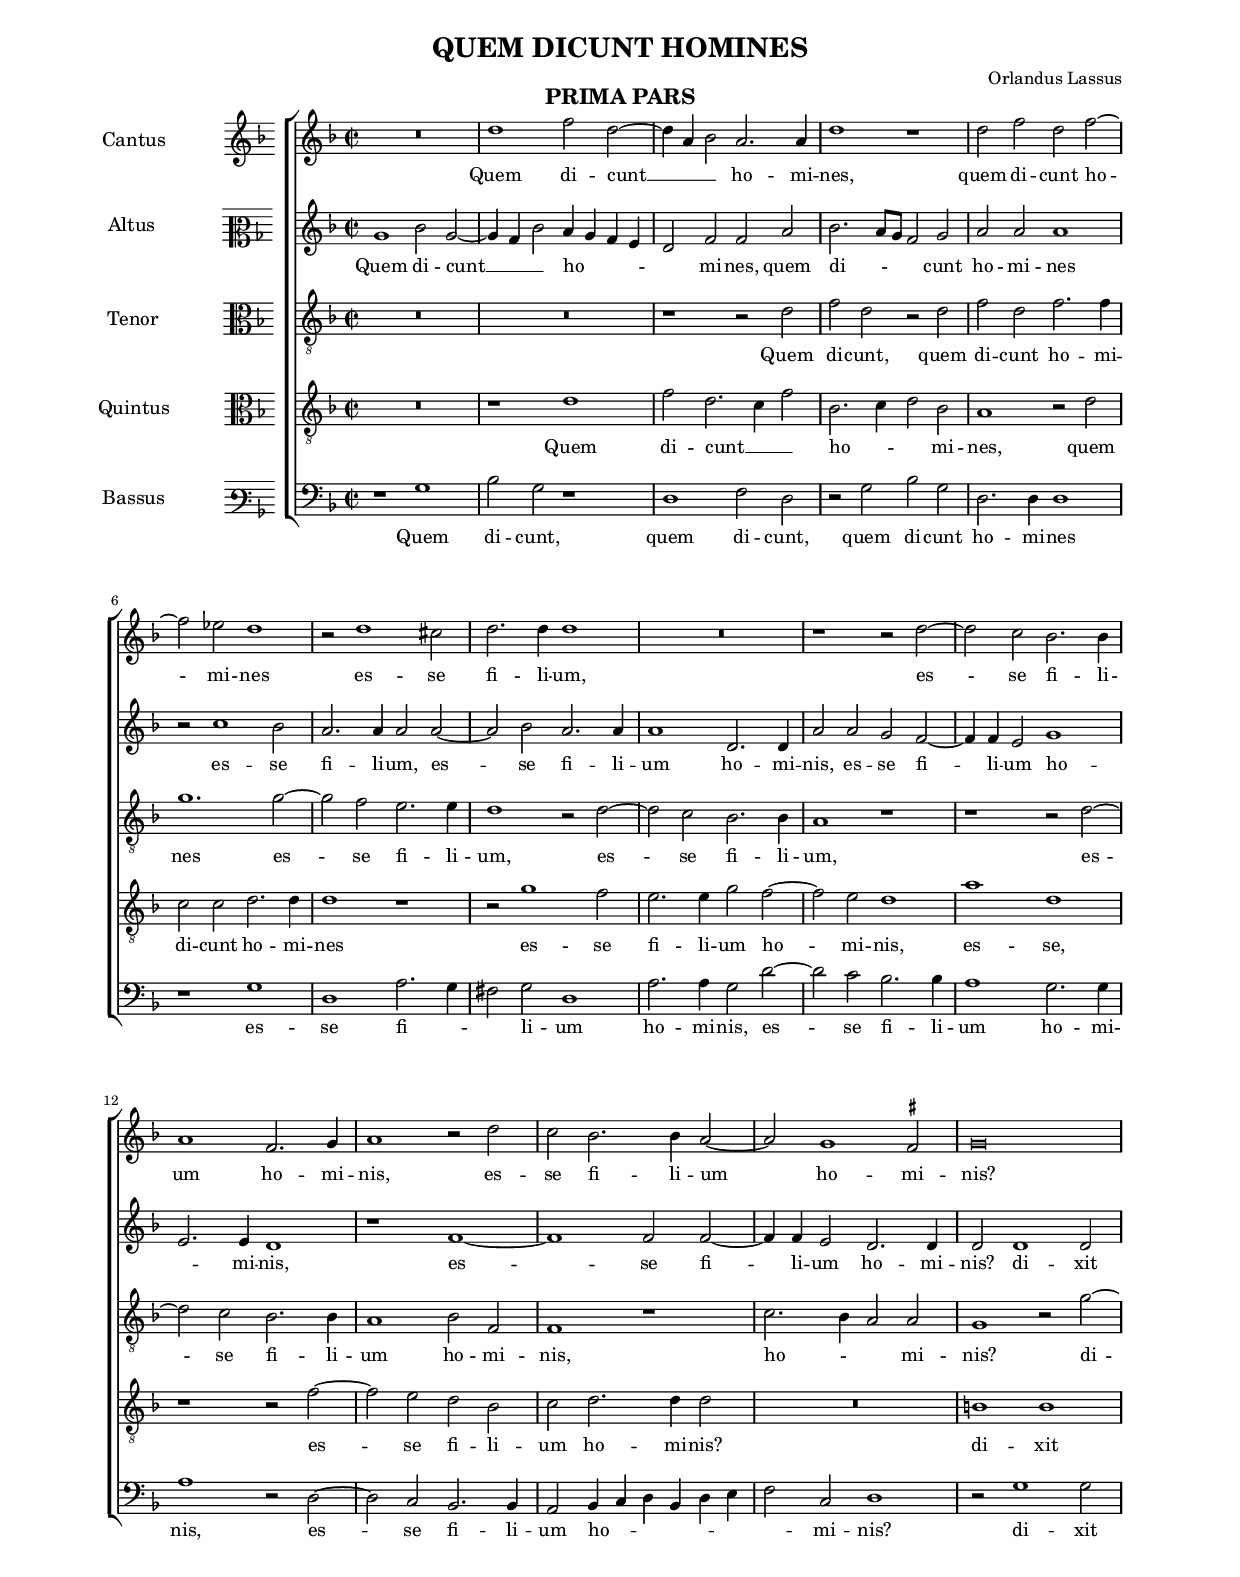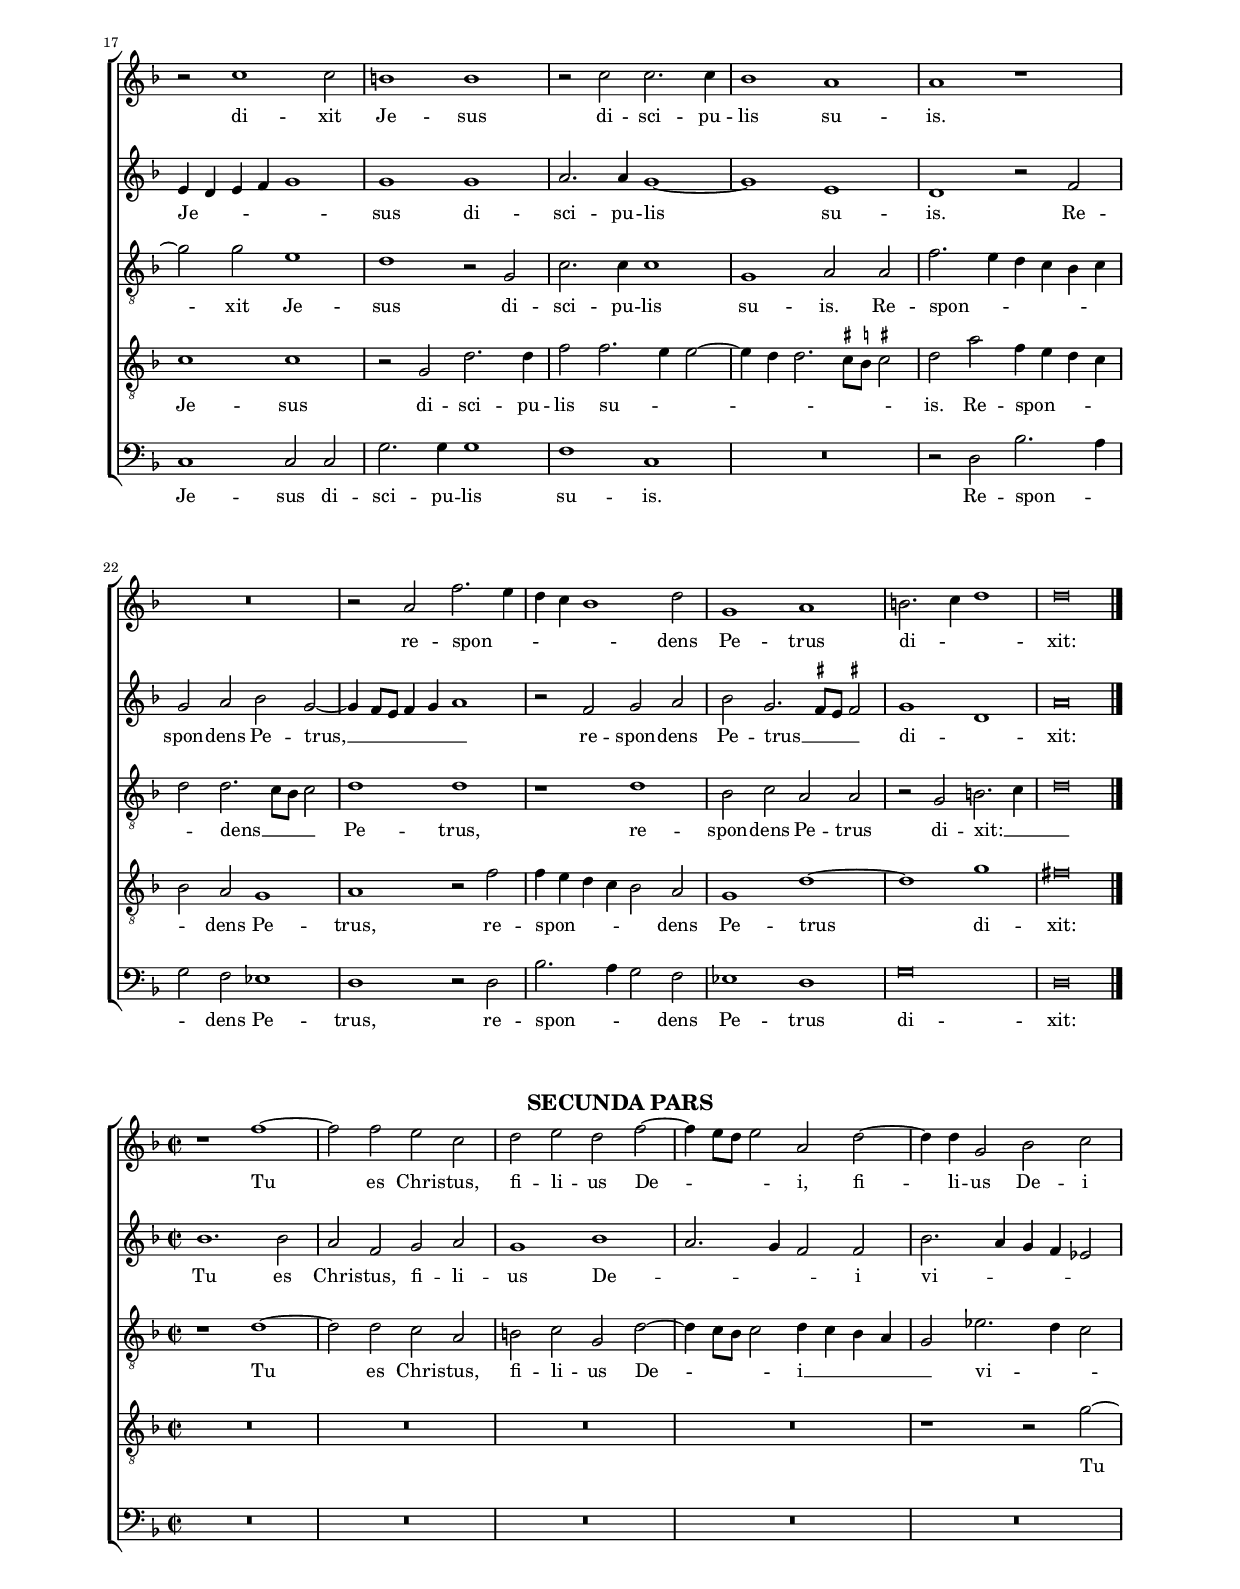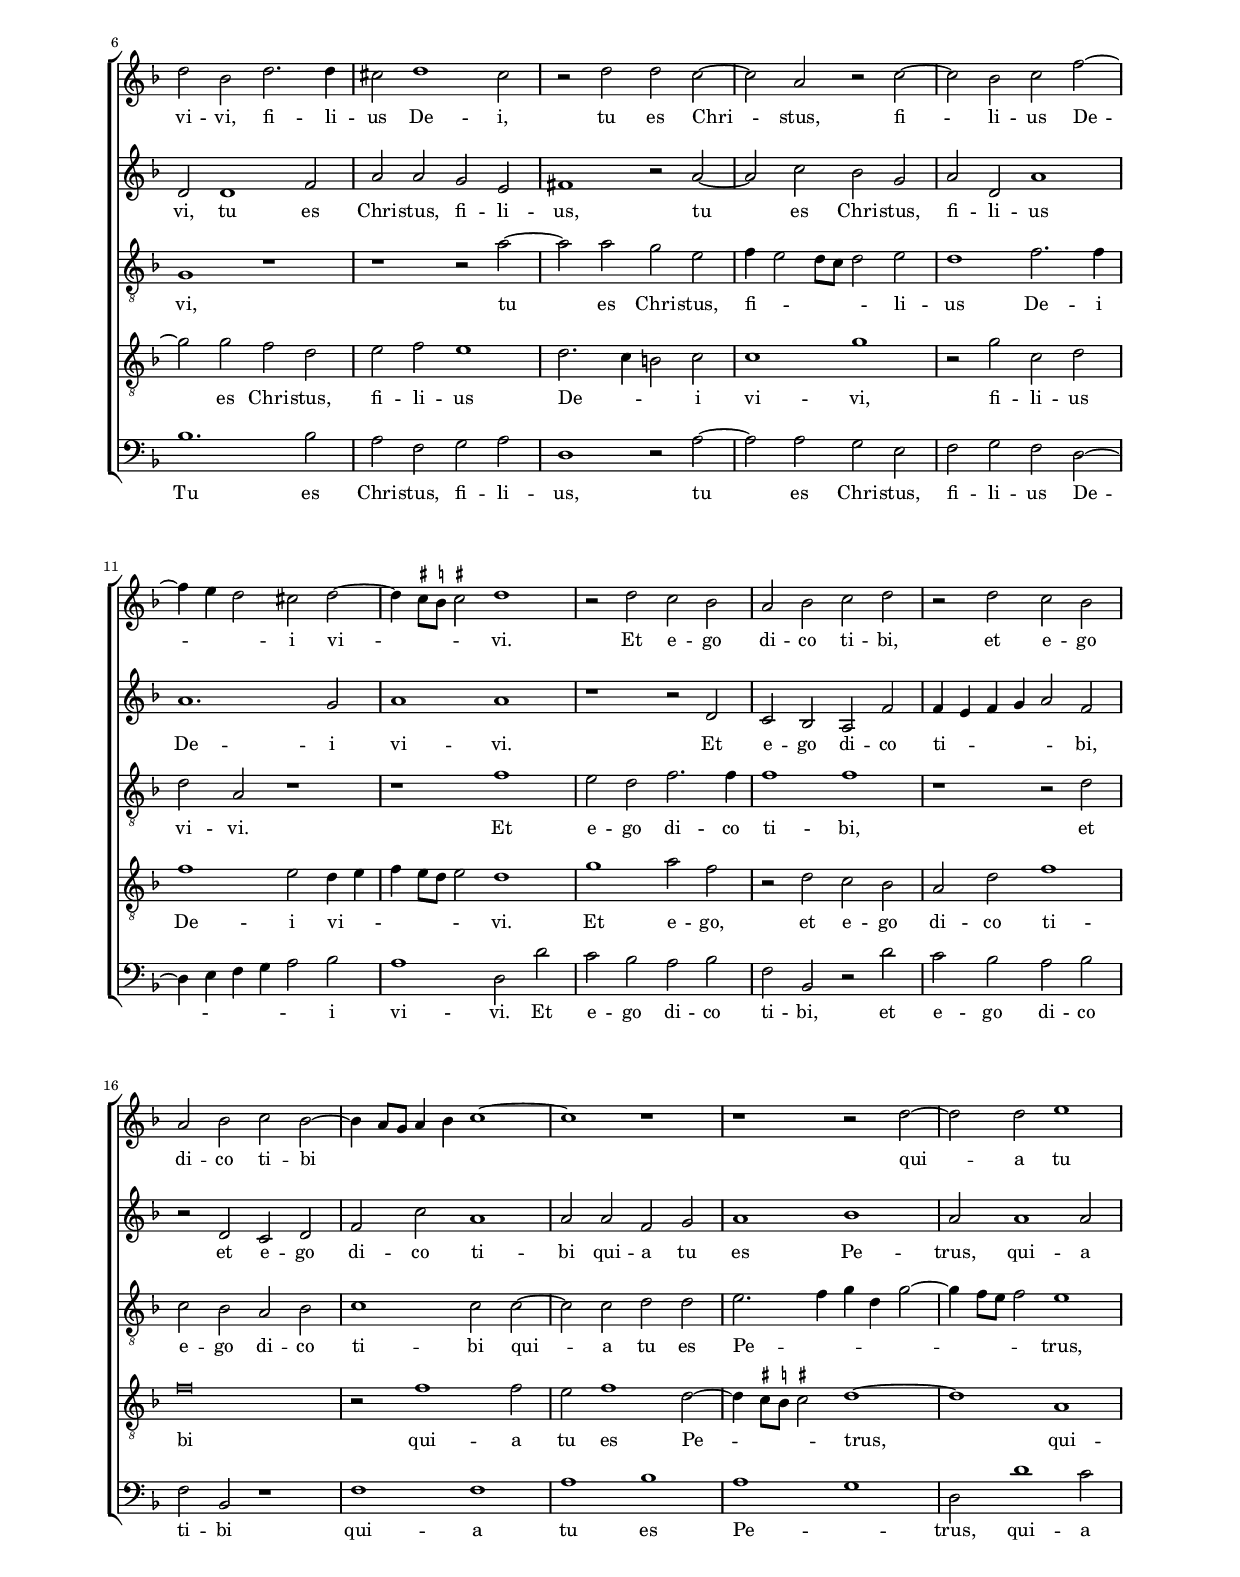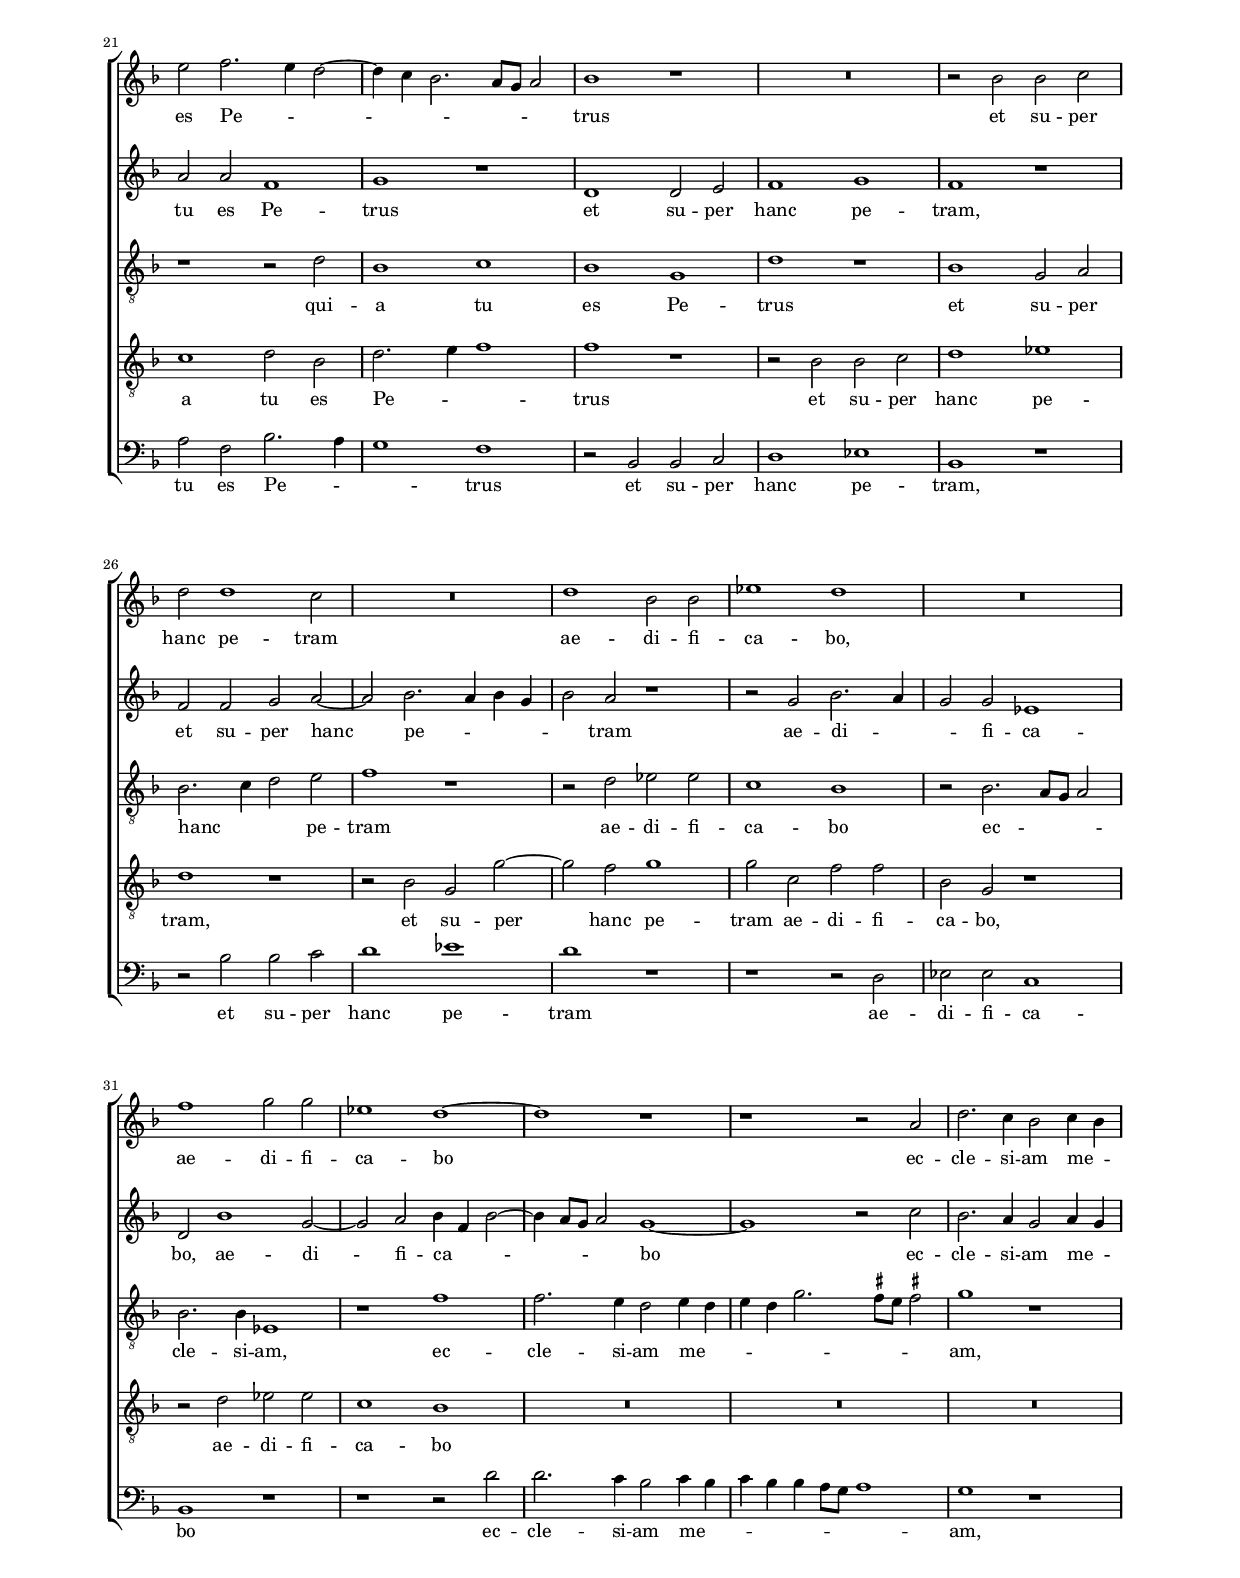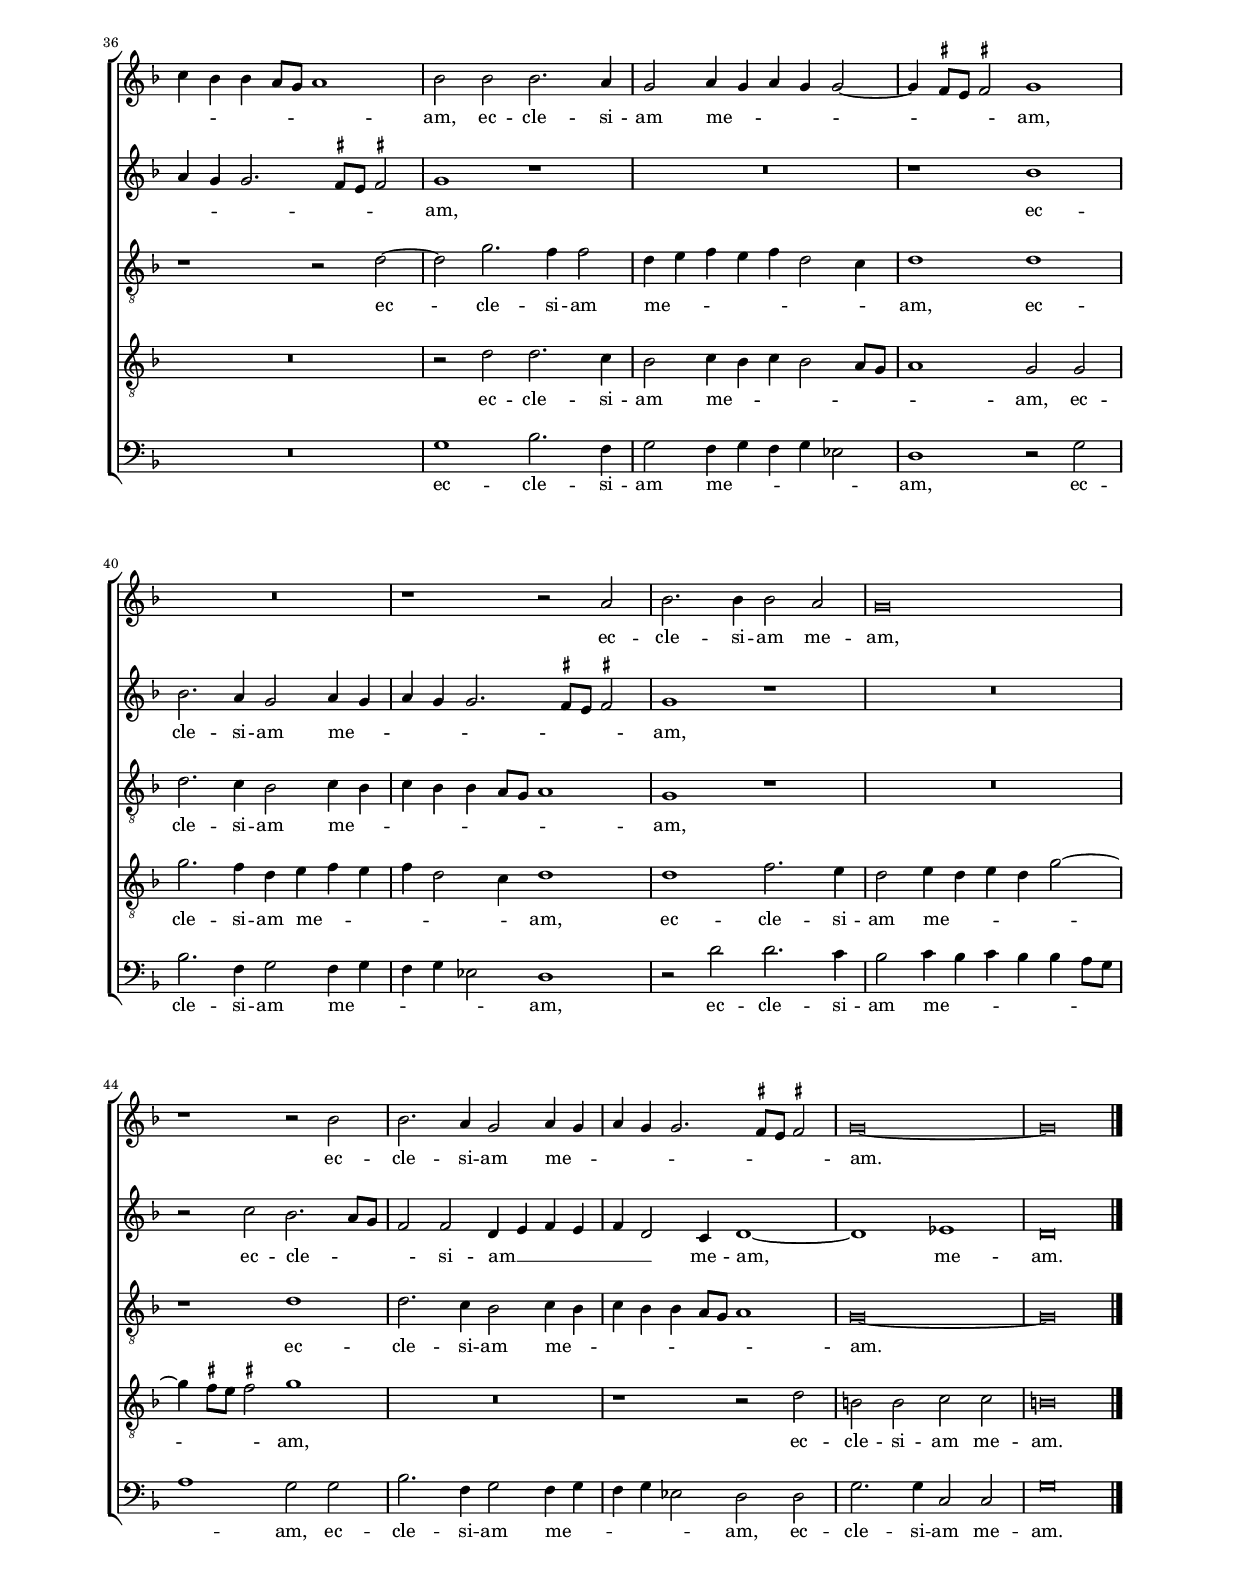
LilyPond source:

\header
{
  title="QUEM DICUNT HOMINES"
  composer="Orlandus Lassus"
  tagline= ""
}

\version "2.14.0"
\include "deutsch.ly"
#(set-global-staff-size 15)
#(ly:set-option 'point-and-click #f)

	
global = {
	\key f \major
	\time 2/2 \set Score.measureLength = #(ly:make-moment 2 1)
	\skip 1*54 \bar "|."
	}

	ficta = { \once \set suggestAccidentals = ##t }
	
	forget = #(define-music-function (parser location music) (ly:music?) #{
		#(set-accidental-style 'forget)
		$music
		#(set-accidental-style 'default)
		#})


\paper
	{
	top-margin = 2 \cm
	bottom-margin = 2 \cm
	left-margin = 2 \cm
	line-width = 17 \cm
	ragged-bottom = ##f
	ragged-last-bottom = ##f
	print-page-number = ##f
	system-system-spacing = #'((basic-distance . 18) (minimum-distance . 14) (padding . 8) (strechability . 50))
	scoreTitleMarkup = \markup { \fill-line  { \null \fontsize #2 \bold \fromproperty #'header:piece \fromproperty #'header:opus } }
	systems-per-page = 3
%	min-systems-per-page = 3
	}


incipitcantus = \markup { \score {
	{
	\set Staff.instrumentName = \markup { \fontsize #1 "Cantus" }
	\key f \major
	\clef violin
	s4 \bar ""
	}
	\layout  {
	raggedright = ##t
	line-width = 3\cm
	\context { \Staff \remove Time_signature_engraver }
	}} \hspace #1 }
	
      
incipitaltus = \markup { \score {
	{
	\set Staff.instrumentName = \markup { \fontsize #1 "Altus" }
	\key f \major
	\clef mezzosoprano
	s4 \bar ""
	}
	\layout  {
	raggedright = ##t
	line-width = 3\cm
	\context { \Staff \remove Time_signature_engraver }
	}} \hspace #1 }


incipittenor = \markup { \score {
	{
	\set Staff.instrumentName = \markup { \fontsize #1 "Tenor" }
	\key f \major
	\clef alto
	s4 \bar ""
	}
	\layout  {
	raggedright = ##t
	line-width = 3\cm
	\context { \Staff \remove Time_signature_engraver }
	}} \hspace #1 }
      
      
incipitquintus = \markup { \score {
	{
	\set Staff.instrumentName = \markup { \fontsize #1 "Quintus" }
	\key f \major
	\clef alto
	s4 \bar ""
	}
	\layout  {
	raggedright = ##t
	line-width = 3\cm
	\context { \Staff \remove Time_signature_engraver }
	}} \hspace #1 }
      
      
incipitbassus = \markup { \score {
	{
	\set Staff.instrumentName = \markup { \fontsize #1 "Bassus" }
	\key f \major
	\clef varbaritone
	s4 \bar ""
	}
	\layout  {
	raggedright = ##t
	line-width = 3\cm
	\context { \Staff \remove Time_signature_engraver }
	}} \hspace #1 }


cantus =  \relative c''
	{
	R\breve
	d1 f2 d~
	d4( a b2) a2. a4
	d1 r
%5
	d2 f d f~ |
	f2 es d1
	r2 d1 cis2
	d2. d4 d1
	R\breve
%10
	r1 r2 d~ |
	d2 c b2. b4
	a1 f2. g4
	a1 r2 d
	c2 b2. b4 a2~
%15
	a2 g1 \ficta fis2 |
	g\breve
	r2 c1 c2
	h1 h
	r2 c c2. c4
%20
	b1 a |
	a1 r
	R\breve
	r2 a f'2.( e4
	d4 c b1) d2
%25
	g,1 a
	h2.( c4 d1)
	d\breve
	}
	
altus =  \relative c'
        {
	g'1 b2 g~
	g4( f b2) a4( g f e
	d2) f f a
	b2.( a8 g f2) g
%5
	a2 a a1 |
	r2 c1 b2
	a2. a4 a2 a~
	a2 b a2. a4
	a1 d,2. d4
%10
	a'2 a g f~ |
	f4 f e2 g1(
	e2.) e4 d1
	r1 f~
	f1 f2 f~
%15
	f4 f e2 d2. d4 |
	d2 d1 d2
	e4( d e f g1)
	g1 g
	a2. a4 g1~
%20
	g1 e1
	d1 r2 f |
	g2 a b2 g2~
	g4( f8 e f4 g a1)
	r2 f g a
%25
	b2 \slurDown g2.( \ficta fis8 e \ficta fis!2)
	g1( d1)
	a'\breve
	}
	


tenor =  \relative c'
	{
	R\breve
	R\breve
	r1 r2 d
	f2 d r d
%5
	f2 d f2. f4 |
	g1. g2~
	g2 f e2. e4
	d1 r2 d~
	d2 c b2. b4
%10
	a1 r |
	r1 r2 d~
	d2 c b2. b4
	a1 b2 f
	f1 r
%15
	c'2.( b4 a2) a |
	g1 r2 g'~
	g2 g e1
	d1 r2 g,
	c2. c4 c1
%20
	g1 a2 a |
	f'2.( e4 d c b c
	d2) d2.( c8 b c2)
	d1 d
	r1 d
%25
	b2 c a a |
	r2 g h2.( c4
	d\breve)
	}

	
quintus  =  \relative c'
	{
	R\breve
	r1 d
	f2 d2.( c4 f2)
	b,2.( c4 d2) b
%5
	a1 r2 d |
	c2 c d2. d4
	d1 r
	r2 g1 f2
	e2. e4 g2 f~
%10
	f2 e d1 |
	a'1 d,
	r1 r2 f~
	f2 e d b
	c2 d2. d4 d2
%15
	R\breve |
	h1 h
	c1 c
	r2 g d'2. d4
	f2 \slurDown f2.( e4 e2~
%20
	e4 d d2. \ficta cis8 \ficta h \ficta cis!2) |
	d2 a' f4( e d c
	b2) a g1
	a1 r2 f'
	f4( e d c b2) a
%25
	g1 d'~ |
	d1 g
	fis\breve
	}


bassus  =  \relative c
	{
	r1 g'
	b2 g r1
	d1 f2 d
	r2 g b g
%5
	d2. d4 d1 |
	r1 g
	d1 a'2.( g4
	fis2) g d1
	a'2. a4 g2 d'~
%10
	d2 c b2. b4 |
	a1 g2. g4
	a1 r2 d,~
	d2 c b2. b4
	a2 b4( c d b d e
%15
	f2) c d1 |
	r2 g1 g2
	c,1 c2 c
	g'2. g4 g1
	f1 c
%20
	R\breve |
	r2 d b'2.( a4
	g2) f es1
	d1 r2 d
	b'2.( a4 g2) f
%25
	es1 d |
	g\breve
	d\breve
	}
	
lyricscantus = \lyricmode {
	Quem di -- cunt __ ho -- mi -- nes,
	quem di -- cunt ho -- mi -- nes
	es -- se fi -- li -- um,
	es -- se fi -- li -- um ho -- mi -- nis,
	es -- se fi -- li -- um ho -- mi -- nis?
	di -- xit Je -- sus di -- sci -- pu -- lis su -- is.
	re -- spon -- dens Pe -- trus di -- xit:
	}
	
	
lyricsaltus = \lyricmode {
	Quem di -- cunt __ ho -- mi -- nes,
	quem di -- cunt ho -- mi -- nes
	es -- se fi -- li -- um,
	es -- se fi -- li -- um ho -- mi -- nis,
	es -- se fi -- li -- um ho -- mi -- nis,
	es -- se fi -- li -- um ho -- mi -- nis?
	di -- xit Je -- sus di -- sci -- pu -- lis su -- is.
	Re -- spon -- dens Pe -- trus, __
	re -- spon -- dens Pe -- trus __ di -- xit:
	}
	

lyricstenor = \lyricmode {
	Quem di -- cunt,
	quem di -- cunt ho -- mi -- nes
	es -- se fi -- li -- um,
	es -- se fi -- li -- um,
	es -- se fi -- li -- um ho -- mi -- nis,
	ho -- mi -- nis?
	di -- xit Je -- sus di -- sci -- pu -- lis su -- is.
	Re -- spon -- dens __ Pe -- trus,
	re -- spon -- dens Pe -- trus di -- xit: __
	}

	
lyricsquintus = \lyricmode {
	Quem di -- cunt __ ho -- mi -- nes,
	quem di -- cunt ho -- mi -- nes
	es -- se fi -- li -- um ho -- mi -- nis,
	es -- se,
	es -- se fi -- li -- um ho -- mi -- nis?
	di -- xit Je -- sus di -- sci -- pu -- lis su -- is.
	Re -- spon -- dens Pe -- trus,
	re -- spon -- dens Pe -- trus di -- xit:
	}
	
	
lyricsbassus = \lyricmode {
	Quem di -- cunt,
	quem di -- cunt,
	quem di -- cunt ho -- mi -- nes
	es -- se fi -- li -- um ho -- mi -- nis,
	es -- se fi -- li -- um ho -- mi -- nis,
	es -- se fi -- li -- um ho -- mi -- nis?
	di -- xit Je -- sus di -- sci -- pu -- lis su -- is.
	Re -- spon -- dens Pe -- trus,
	re -- spon -- dens Pe -- trus di -- xit:
	}
	

\score
{  
	\new ChoirStaff \with { \override StaffGrouper #'staff-staff-spacing #'basic-distance = #12 }
	<<
	
	\new Staff << \global
	\new Voice="v1" {
		\set Staff.instrumentName=\incipitcantus
		\set Staff.midiInstrument = "reed organ"
		\clef "treble"
		\cantus }
	\new Lyrics \lyricsto "v1" {\lyricscantus }
	>>

	
	\new Staff << \global
	\new Voice="v2" {
		\set Staff.instrumentName=\incipitaltus
		\set Staff.midiInstrument = "reed organ"
		\clef "treble" 
		\altus}
	\new Lyrics \lyricsto "v2" {\lyricsaltus }
	>>

	
	\new Staff << \global
	\new Voice="v3" {
		\set Staff.instrumentName=\incipittenor
		\set Staff.midiInstrument = "reed organ"
		\clef "G_8"
		\tenor }
	\new Lyrics \lyricsto "v3" {\lyricstenor }
	>>
	
	
	\new Staff << \global
	\new Voice="v5" {
		\set Staff.instrumentName=\incipitquintus
		\set Staff.midiInstrument = "reed organ"
		\clef "G_8"
		\quintus}
	\new Lyrics \lyricsto "v5" {\lyricsquintus }
	>>
	
	
	\new Staff << \global
	\new Voice="v4" {
		\set Staff.instrumentName=\incipitbassus
		\set Staff.midiInstrument = "reed organ"
		\clef "bass" 
		\bassus }
	\new Lyrics \lyricsto "v4" {\lyricsbassus}
	>>
	
	>>
		
	\layout
	{
	indent = 3 \cm
	\context { \Staff \override VerticalAxisGroup #'minimum-Y-extent = #'(-3 . 4)}
	\context { \Staff \override TimeSignature #'break-visibility = #end-of-line-invisible }
%	\context { \Staff \override InstrumentName #'X-offset = #'-25 }
	\context { \Voice \override Slur #'transparent = ##t }
	\context { \Score \override BarNumber #'padding = #2 }
	\context { \Voice \override NoteHead #'style = #'baroque }
	}
	
	\header { piece = "PRIMA PARS" }

\midi
	{
    	\context {
	\Score
	tempoWholesPerMinute = #(ly:make-moment 88 2) }
	}
	
}

%%%%%%%%%%%%%%%%%%%%  PARS SECUNDA


global = {
	\key f \major
	\time 2/2 \set Score.measureLength = #(ly:make-moment 2 1)
	\skip 1*96 \bar "|."
	}

	
cantus =  \relative c''
	{
	r1 f~
	f2 f e c
	d2 e d f~
	f4( e8 d e2) a, d~
%5
	d4 d g,2 b c |
	d2 b d2. d4
	cis2 d1 cis2
	r2 d d c~
	c2 a r c~
%10
	c2 b c f~ |
	f4( e d2) cis \slurDown d~
	d4( \ficta cis8 \ficta h \ficta cis!2) d1
	r2 d c b
	a2 b c d
%15
	r2 d c b |
	a2 b c b~
	b4( a8 g a4 b c1~
	c1) r
	r1 r2 d~
%20
	d2 d e1 |
	e2 f2.( e4 d2~
	d4 c b2. a8 g a2)
	b1 r
	R\breve
%25
	r2 b b c |
	d2 d1 c2
	R\breve
	d1 b2 b
	es1 d
%30
	R\breve |
	f1 g2 g
	es1 d~
	d1 r
	r1 r2 a
%35
	d2. c4 b2 c4( b |
	c4 b b a8 g a1)
	b2 b b2. a4
	g2 \slurDown a4( g a g g2~
	g4 \ficta fis8 e \ficta fis!2) g1
%40
	R\breve |
	r1 r2 a
	b2. b4 b2 a
	g\breve
	r1 r2 b
%45
	b2. a4 g2 \slurDown a4( g |
	a4 g g2. \ficta fis8 e \ficta fis!2)
	g\breve~
	g\breve
	}
	

altus =  \relative c'
        {
	b'1. b2
	a2 f g a
	g1 b(
	a2. g4 f2) f
%5
	b2.( a4 g f es2) |
	d2 d1 f2
	a2 a g e
	fis1 r2 a~
	a2 c b g
%10
	a2 d, a'1 |
	a1. g2
	a1 a
	r1 r2 d,
	c2 b a f'
%15
	f4( e f g a2) f |
	r2 d c d
	f2 c' a1
	a2 a f g
	a1 b
%20
	a2 a1 a2 |
	a2 a f1
	g1 r
	d1 d2 e
	f1 g
%25
	f1 r |
	f2 f g a~
	a2 b2.( a4 b g |
	b2) a r1
	r2 g b2.( a4
%30
	g2) g es1 |
	d2 b'1 g2~
	g2 a2 b4( f b2~
	b4 a8 g a2) g1~
	g1 r2 c
%35
	b2. a4 g2 \slurDown a4( g |
	a4 g g2. \ficta fis8 e \ficta fis!2)
	g1 r
	R\breve
	r1 b
%40
	b2. a4 g2 \slurDown a4( g |
	a4 g g2. \ficta fis8 e \ficta fis!2)
	g1 r
	R\breve
	r2 c b2.( a8 g
%45
	f2) f d4( e f e
	f4 d2) c4 d1~
	d1 es
	d\breve
	}
	


tenor =  \relative c'
	{
	r1 d~
	d2 d c a
	h2 c g d'~
	d4( c8 b c2) d4( c b a
%5
	g2) es'2.( d4 c2) |
	g1 r
	r1 r2 a'~
	a2 a g e
	f4( e2 d8 c d2) e
%10
	d1 f2. f4 |
	d2 a r1
	r1 f'
	e2 d f2. f4
	f1 f
%15
	r1 r2 d |
	c2 b a b
	c1 c2 c~
	c2 c d d
	e2.( f4 g d g2~
%20
	g4 f8 e f2) e1 |
	r1 r2 d
	b1 c
	b1 g
	d'1 r
%25
	b1 g2 a |
	b2.( c4 d2) e
	f1 r
	r2 d es es
	c1 b
%30
	r2 b2.( a8 g a2)
	b2. b4 es,1
	r1 f'
	f2. e4 d2 \slurDown e4( d
	e4 d g2. \ficta fis8 e \ficta fis!2)
%35
	g1 r |
	r1 r2 d~
	d2 g2. f4 f2
	d4( e f e f d2 c4)
	d1 d
%40
	d2. c4 b2 c4( b |
	c4 b b a8 g a1)
	g1 r
	R\breve
	r1 d'
%45
	d2. c4 b2 c4( b
	c4 b b a8 g a1)
	g\breve~
	g\breve
	}

	
quintus  =  \relative c'
	{
	R\breve
	R\breve
	R\breve
	R\breve
%5
	r1 r2 g'~
	g2 g f d
	e2 f e1
	d2.( c4 h2) c
	c1 g'
%10
	r2 g c, d |
	f1 e2 d4( e
	f4 e8 d e2) d1
	g1 a2 f
	r2 d c b
%15
	a2 d f1 |
	f\breve
	r2 f1 f2
	e2 f1 \slurDown d2~
	d4( \ficta cis8 \ficta h \ficta cis!2) d1~
%20
	d1 a |
	c1 d2 b
	d2.( e4 f1)
	f1 r
	r2 b, b c
%25
	d1 es |
	d1 r
	r2 b g g'~
	g2 f g1
	g2 c, f f
%30
	b,2 g r1 |
	r2 d' es es
	c1 b
	R\breve
	R\breve
%35
	R\breve |
	R\breve
	r2 d d2. c4
	b2 c4( b c b2 a8 g
	a1) g2 g
%40
	g'2. f4 d e( f e |
	f4 d2 c4) d1
	d1 f2. e4
	d2 \slurDown e4( d e d g2~
	g4 \ficta fis8 e \ficta fis!2) g1
%45
	R\breve |
	r1 r2 d
	h2 h c c
	h\breve
	}


bassus  =  \relative c
	{
	R\breve
	R\breve
	R\breve
	R\breve
%5
	R\breve
	b'1. b2
	a2 f g a
	d,1 r2 a'~
	a2 a g e
%10
	f2 g f d~ |
	d4( e f g a2) b
	a1 d,2 d'
	c2 b a b
	f2 b, r2 d'
%15
	c2 b a b |
	f2 b, r1
	f'1 f
	a1 b
	a1( g)
%20
	d2 d'1 c2 |
	a2 f b2.( a4
	g1) f
	r2 b, b c
	d1 es
%25
	b1 r |
	r2 b' b c
	d1 es
	d1 r
	r1 r2 d,
%30
	es2 es c1 |
	b1 r
	r1 r2 d'
	d2. c4 b2 c4( b
	c4 b b a8 g a1)
%35
	g1 r |
	R\breve
	g1 b2. f4
	g2 f4( g f g es2)
	d1 r2 g
%40
	b2. f4 g2 f4( g |
	f4 g es2) d1
	r2 d' d2. c4
	b2 c4( b c b b a8 g
	a1) g2 g
%45
	b2. f4 g2 f4( g |
	f4 g es2) d d
	g2. g4 c,2 c
	g'\breve
	}
	
lyricscantus = \lyricmode {
	Tu es Chri -- stus, fi -- li -- us De -- i,
	fi -- li -- us De -- i vi -- vi,
	fi -- li -- us De -- i,
	tu es Chri -- stus, fi -- li -- us De -- i vi -- vi.
	Et e -- go di -- co ti -- bi,
	et e -- go di -- co ti -- bi
	qui -- a tu es Pe -- trus
	et su -- per hanc pe -- tram
	ae -- di -- fi -- ca -- bo,
	ae -- di -- fi -- ca -- bo ec -- cle -- si -- am me -- am,
	ec -- cle -- si -- am me -- am,
	ec -- cle -- si -- am me -- am,
	ec -- cle -- si -- am me -- am.
	}
	
	
lyricsaltus = \lyricmode {
	Tu es Chri -- stus, fi -- li -- us De -- i vi -- vi,
	tu es Chri -- stus, fi -- li -- us,
	tu es Chri -- stus, fi -- li -- us De -- i vi -- vi.
	Et e -- go di -- co ti -- bi,
	et e -- go di -- co ti -- bi
	qui -- a tu es Pe -- trus,
	qui -- a tu es Pe -- trus
	et su -- per hanc pe -- tram,
	et su -- per hanc pe -- tram
	ae -- di -- fi -- ca -- bo,
	ae -- di -- fi -- ca -- bo ec -- cle -- si -- am me -- am,
	ec -- cle -- si -- am me -- am,
	ec -- cle -- si -- am __ me -- am,
	me -- am.
	}
	

lyricstenor = \lyricmode {
	Tu es Chri -- stus, fi -- li -- us De -- i __ vi -- vi,
	tu es Chri -- stus, fi -- li -- us De -- i vi -- vi.
	Et e -- go di -- co ti -- bi,
	et e -- go di -- co ti -- bi
	qui -- a tu es Pe -- trus,
	qui -- a tu es Pe -- trus
	et su -- per hanc pe -- tram
	ae -- di -- fi -- ca -- bo ec -- cle -- si -- am,
	ec -- cle -- si -- am me -- am,
	ec -- cle -- si -- am me -- am,
	ec -- cle -- si -- am me -- am,
	ec -- cle -- si -- am me -- am.
	}

	
lyricsquintus = \lyricmode {
	Tu es Chri -- stus, fi -- li -- us De -- i vi -- vi,
	fi -- li -- us De -- i vi -- vi.
	Et e -- go,
	et e -- go di -- co ti -- bi
	qui -- a tu es Pe -- trus,
	qui -- a tu es Pe -- trus
	et su -- per hanc pe -- tram,
	et su -- per hanc pe -- tram
	ae -- di -- fi -- ca -- bo,
	ae -- di -- fi -- ca -- bo ec -- cle -- si -- am me -- am,
	ec -- cle -- si -- am me -- am,
	ec -- cle -- si -- am me -- am,
	ec -- cle -- si -- am me -- am.
	}
	
	
lyricsbassus = \lyricmode {
	Tu es Chri -- stus, fi -- li -- us,
	tu es Chri -- stus, fi -- li -- us De -- i vi -- vi.
	Et e -- go di -- co ti -- bi,
	et e -- go di -- co ti -- bi
	qui -- a tu es Pe -- trus,
	qui -- a tu es Pe -- trus
	et su -- per hanc pe -- tram,
	et su -- per hanc pe -- tram
	ae -- di -- fi -- ca -- bo ec -- cle -- si -- am me -- am,
	ec -- cle -- si -- am me -- am,
	ec -- cle -- si -- am me -- am,
	ec -- cle -- si -- am me -- am,
	ec -- cle -- si -- am me -- am,
	ec -- cle -- si -- am me -- am.
	}
	

\score
{  
	\new ChoirStaff \with { \override StaffGrouper #'staff-staff-spacing #'basic-distance = #12 }
	<<
	
	\new Staff <<\global
	\new Voice="v1" {
	  %\set Staff.instrumentName=\incipitcantus
		\set Staff.midiInstrument = "reed organ"
		\clef "treble"
		\cantus }
	\new Lyrics \lyricsto "v1" {\lyricscantus }
	>>

	
	\new Staff << \global
	\new Voice="v2" {
	  %\set Staff.instrumentName=\incipitaltus
		\set Staff.midiInstrument = "reed organ"
		\clef "treble" 
		\altus}
	\new Lyrics \lyricsto "v2" {\lyricsaltus }
	>>

	
	\new Staff <<\global
	\new Voice="v3" {
	  %\set Staff.instrumentName=\incipittenor
		\set Staff.midiInstrument = "reed organ"
		\clef "G_8"
		\tenor }
	\new Lyrics \lyricsto "v3" {\lyricstenor }
	>>
	
	
	\new Staff << \global
	\new Voice="v5" {
	  %\set Staff.instrumentName=\incipitquintus
		\set Staff.midiInstrument = "reed organ"
		\clef "G_8"
		\quintus}
	\new Lyrics \lyricsto "v5" {\lyricsquintus }
	>>
	
	
	\new Staff <<\global
	\new Voice="v4" {
	  %\set Staff.instrumentName=\incipitbassus
		\set Staff.midiInstrument = "reed organ"
		\clef "bass" 
		\bassus }
	\new Lyrics \lyricsto "v4" {\lyricsbassus}
	>>
	
	>>
		
	\layout
	{
	indent = 0 \cm
	\context { \Staff \override VerticalAxisGroup #'minimum-Y-extent = #'(-3 . 4)}
	\context { \Staff \override TimeSignature #'break-visibility = #end-of-line-invisible }
%	\context { \Staff \override InstrumentName #'X-offset = #'-25 }
	\context { \Voice \override Slur #'transparent = ##t }
	\context { \Score \override BarNumber #'padding = #2 }
	\context { \Voice \override NoteHead #'style = #'baroque }
	}

	\header { piece = "SECUNDA PARS" }
	
\midi
	{
    	\context {
	\Score
	tempoWholesPerMinute = #(ly:make-moment 88 2) }
	}
	
}

% EOF